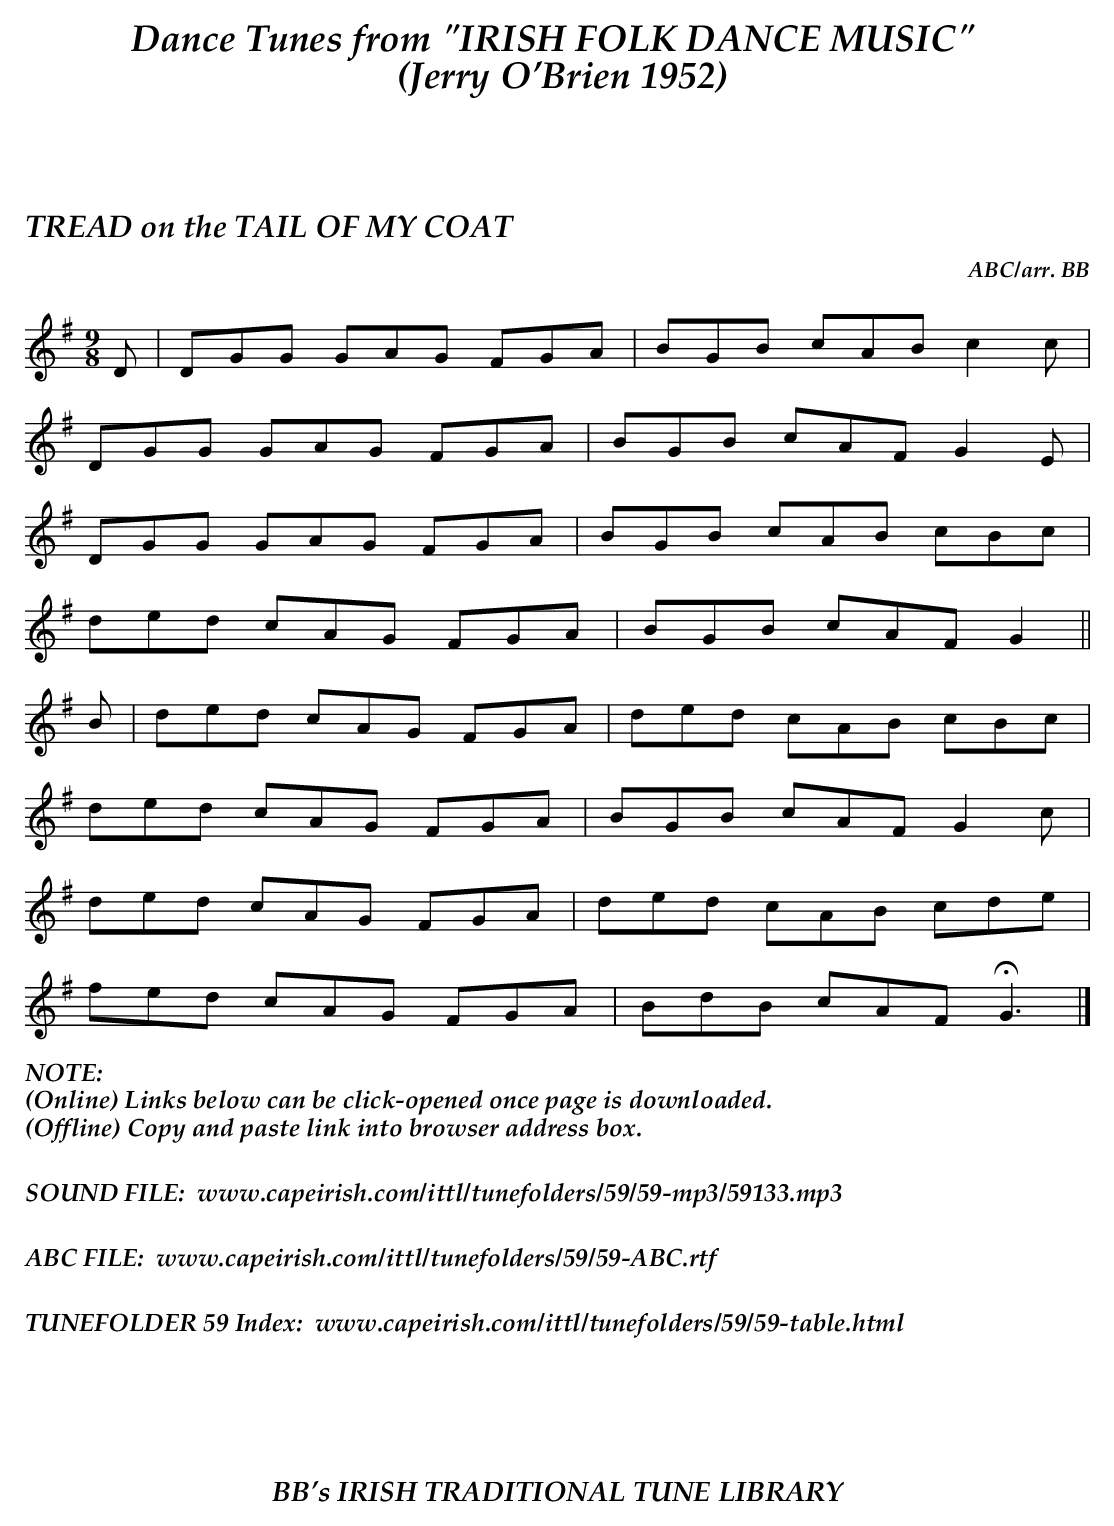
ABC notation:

X:1
T:TREAD on the TAIL OF MY COAT
C:ABC/arr. BB
L:1/8
M:9/8
K:G
D|DGG GAG FGA|BGB cAB c2c|
DGG GAG FGA|BGB cAF G2E|
DGG GAG FGA|BGB cAB cBc|
ded cAG FGA|BGB cAF G2||
B|ded cAG FGA|ded cAB cBc|
ded cAG FGA|BGB cAF G2c|
ded cAG FGA|ded cAB cde|
fed cAG FGA|BdB cAF HG3 |]
%%textfont "Palatino-BoldItalic" 16
%%begintext
%%NOTE:
(Online) Links below can be click-opened once page is downloaded.
(Offline) Copy and paste link into browser address box.
%%
%%
SOUND FILE:  www.capeirish.com/ittl/tunefolders/59/59-mp3/59133.mp3
%%
%%
ABC FILE:  www.capeirish.com/ittl/tunefolders/59/59-ABC.rtf
%%
%%
TUNEFOLDER 59 Index:  www.capeirish.com/ittl/tunefolders/59/59-table.html
